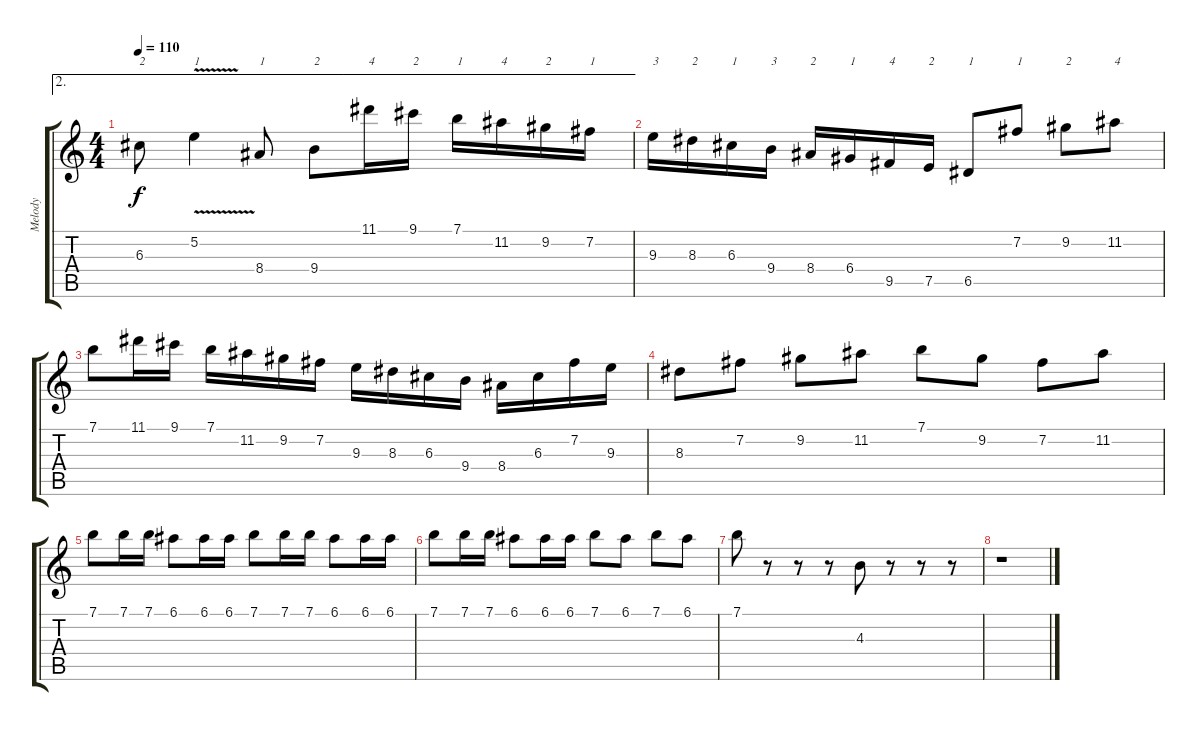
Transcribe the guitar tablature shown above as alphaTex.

\track ("Melody" "Melody") {instrument distortionguitar}
\staff {score tabs}
\tuning (E4 B3 G3 D3 A2 E2) {hide}
\ae 2
\ts (4 4)
\tempo 110
\clef g2
\ks c
6.3.8{txt "2" dy f} 5.2{v}.4{txt "1"} 8.4.8{txt "1"} 9.4.8{txt "2"} 11.1.16{txt "4"} 9.1.16{txt "2"} 7.1.16{txt "1"} 11.2.16{txt "4"} 9.2.16{txt "2"} 7.2.16{txt "1"} |
9.3.16{txt "3"} 8.3.16{txt "2"} 6.3.16{txt "1"} 9.4.16{txt "3"} 8.4.16{txt "2"} 6.4.16{txt "1"} 9.5.16{txt "4"} 7.5.16{txt "2"} 6.5.8{txt "1"} 7.2.8{txt "1"} 9.2.8{txt "2"} 11.2.8{txt "4"} |
7.1.8 11.1.16 9.1.16 7.1.16 11.2.16 9.2.16 7.2.16 9.3.16 8.3.16 6.3.16 9.4.16 8.4.16 6.3.16 7.2.16 9.3.16 |
8.3.8 7.2.8 9.2.8 11.2.8 7.1.8 9.2.8 7.2.8 11.2.8 |
7.1.8 7.1.16 7.1.16 6.1.8 6.1.16 6.1.16 7.1.8 7.1.16 7.1.16 6.1.8 6.1.16 6.1.16 |
7.1.8 7.1.16 7.1.16 6.1.8 6.1.16 6.1.16 7.1.8 6.1.8 7.1.8 6.1.8 |
7.1.8 r.8 r.8 r.8 4.3.8 r.8 r.8 r.8 |
r.1
